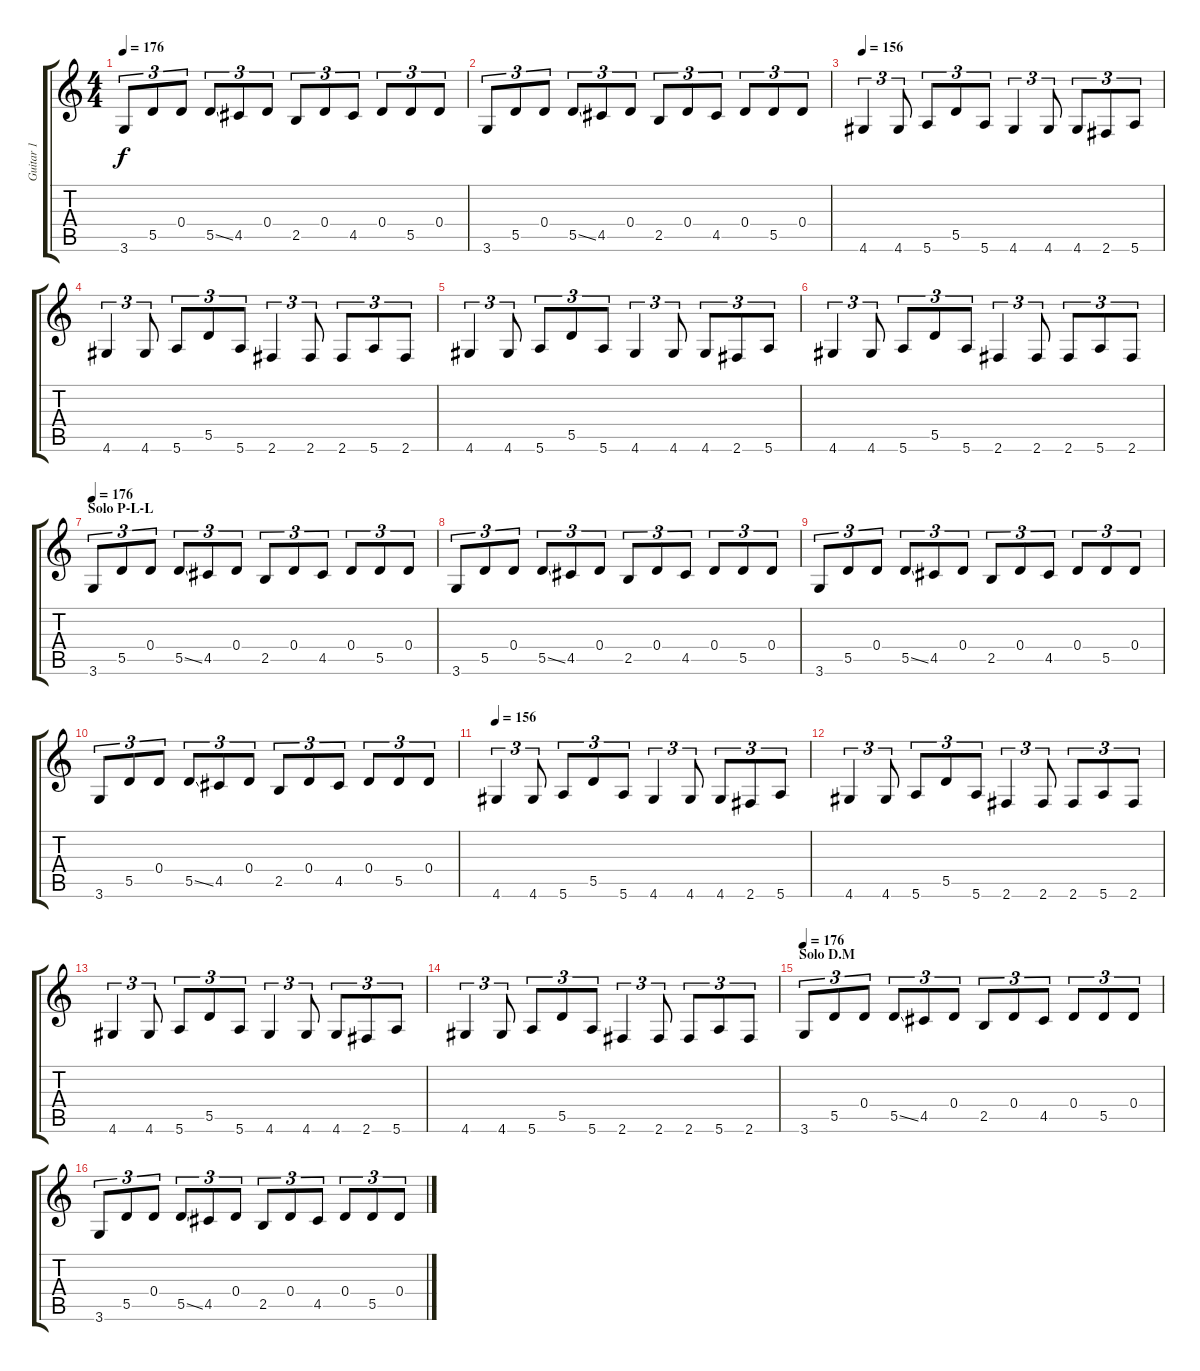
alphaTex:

\track ("Guitar 1" "Guitar 1") {instrument distortionguitar}
\staff {score tabs}
\tuning (E4 B3 G3 D3 A2 E2) {hide}
\ts (4 4)
\tempo 176
\clef g2
\ks c
3.6.8{tu (3 2) dy f} 5.5.8{tu (3 2)} 0.4.8{tu (3 2)} 5.5{ss}.8{tu (3 2)} 4.5.8{tu (3 2)} 0.4.8{tu (3 2)} 2.5.8{tu (3 2)} 0.4.8{tu (3 2)} 4.5.8{tu (3 2)} 0.4.8{tu (3 2)} 5.5.8{tu (3 2)} 0.4.8{tu (3 2)} |
3.6.8{tu (3 2)} 5.5.8{tu (3 2)} 0.4.8{tu (3 2)} 5.5{ss}.8{tu (3 2)} 4.5.8{tu (3 2)} 0.4.8{tu (3 2)} 2.5.8{tu (3 2)} 0.4.8{tu (3 2)} 4.5.8{tu (3 2)} 0.4.8{tu (3 2)} 5.5.8{tu (3 2)} 0.4.8{tu (3 2)} |
\tempo 156
4.6.4{tu (3 2)} 4.6.8{tu (3 2)} 5.6.8{tu (3 2)} 5.5.8{tu (3 2)} 5.6.8{tu (3 2)} 4.6.4{tu (3 2)} 4.6.8{tu (3 2)} 4.6.8{tu (3 2)} 2.6.8{tu (3 2)} 5.6.8{tu (3 2)} |
4.6.4{tu (3 2)} 4.6.8{tu (3 2)} 5.6.8{tu (3 2)} 5.5.8{tu (3 2)} 5.6.8{tu (3 2)} 2.6.4{tu (3 2)} 2.6.8{tu (3 2)} 2.6.8{tu (3 2)} 5.6.8{tu (3 2)} 2.6.8{tu (3 2)} |
4.6.4{tu (3 2)} 4.6.8{tu (3 2)} 5.6.8{tu (3 2)} 5.5.8{tu (3 2)} 5.6.8{tu (3 2)} 4.6.4{tu (3 2)} 4.6.8{tu (3 2)} 4.6.8{tu (3 2)} 2.6.8{tu (3 2)} 5.6.8{tu (3 2)} |
4.6.4{tu (3 2)} 4.6.8{tu (3 2)} 5.6.8{tu (3 2)} 5.5.8{tu (3 2)} 5.6.8{tu (3 2)} 2.6.4{tu (3 2)} 2.6.8{tu (3 2)} 2.6.8{tu (3 2)} 5.6.8{tu (3 2)} 2.6.8{tu (3 2)} |
\section ("" "Solo P-L-L")
\tempo 176
3.6.8{tu (3 2)} 5.5.8{tu (3 2)} 0.4.8{tu (3 2)} 5.5{ss}.8{tu (3 2)} 4.5.8{tu (3 2)} 0.4.8{tu (3 2)} 2.5.8{tu (3 2)} 0.4.8{tu (3 2)} 4.5.8{tu (3 2)} 0.4.8{tu (3 2)} 5.5.8{tu (3 2)} 0.4.8{tu (3 2)} |
3.6.8{tu (3 2)} 5.5.8{tu (3 2)} 0.4.8{tu (3 2)} 5.5{ss}.8{tu (3 2)} 4.5.8{tu (3 2)} 0.4.8{tu (3 2)} 2.5.8{tu (3 2)} 0.4.8{tu (3 2)} 4.5.8{tu (3 2)} 0.4.8{tu (3 2)} 5.5.8{tu (3 2)} 0.4.8{tu (3 2)} |
3.6.8{tu (3 2)} 5.5.8{tu (3 2)} 0.4.8{tu (3 2)} 5.5{ss}.8{tu (3 2)} 4.5.8{tu (3 2)} 0.4.8{tu (3 2)} 2.5.8{tu (3 2)} 0.4.8{tu (3 2)} 4.5.8{tu (3 2)} 0.4.8{tu (3 2)} 5.5.8{tu (3 2)} 0.4.8{tu (3 2)} |
3.6.8{tu (3 2)} 5.5.8{tu (3 2)} 0.4.8{tu (3 2)} 5.5{ss}.8{tu (3 2)} 4.5.8{tu (3 2)} 0.4.8{tu (3 2)} 2.5.8{tu (3 2)} 0.4.8{tu (3 2)} 4.5.8{tu (3 2)} 0.4.8{tu (3 2)} 5.5.8{tu (3 2)} 0.4.8{tu (3 2)} |
\tempo 156
4.6.4{tu (3 2)} 4.6.8{tu (3 2)} 5.6.8{tu (3 2)} 5.5.8{tu (3 2)} 5.6.8{tu (3 2)} 4.6.4{tu (3 2)} 4.6.8{tu (3 2)} 4.6.8{tu (3 2)} 2.6.8{tu (3 2)} 5.6.8{tu (3 2)} |
4.6.4{tu (3 2)} 4.6.8{tu (3 2)} 5.6.8{tu (3 2)} 5.5.8{tu (3 2)} 5.6.8{tu (3 2)} 2.6.4{tu (3 2)} 2.6.8{tu (3 2)} 2.6.8{tu (3 2)} 5.6.8{tu (3 2)} 2.6.8{tu (3 2)} |
4.6.4{tu (3 2)} 4.6.8{tu (3 2)} 5.6.8{tu (3 2)} 5.5.8{tu (3 2)} 5.6.8{tu (3 2)} 4.6.4{tu (3 2)} 4.6.8{tu (3 2)} 4.6.8{tu (3 2)} 2.6.8{tu (3 2)} 5.6.8{tu (3 2)} |
4.6.4{tu (3 2)} 4.6.8{tu (3 2)} 5.6.8{tu (3 2)} 5.5.8{tu (3 2)} 5.6.8{tu (3 2)} 2.6.4{tu (3 2)} 2.6.8{tu (3 2)} 2.6.8{tu (3 2)} 5.6.8{tu (3 2)} 2.6.8{tu (3 2)} |
\section ("" "Solo D.M")
\tempo 176
3.6.8{tu (3 2)} 5.5.8{tu (3 2)} 0.4.8{tu (3 2)} 5.5{ss}.8{tu (3 2)} 4.5.8{tu (3 2)} 0.4.8{tu (3 2)} 2.5.8{tu (3 2)} 0.4.8{tu (3 2)} 4.5.8{tu (3 2)} 0.4.8{tu (3 2)} 5.5.8{tu (3 2)} 0.4.8{tu (3 2)} |
3.6.8{tu (3 2)} 5.5.8{tu (3 2)} 0.4.8{tu (3 2)} 5.5{ss}.8{tu (3 2)} 4.5.8{tu (3 2)} 0.4.8{tu (3 2)} 2.5.8{tu (3 2)} 0.4.8{tu (3 2)} 4.5.8{tu (3 2)} 0.4.8{tu (3 2)} 5.5.8{tu (3 2)} 0.4.8{tu (3 2)}
